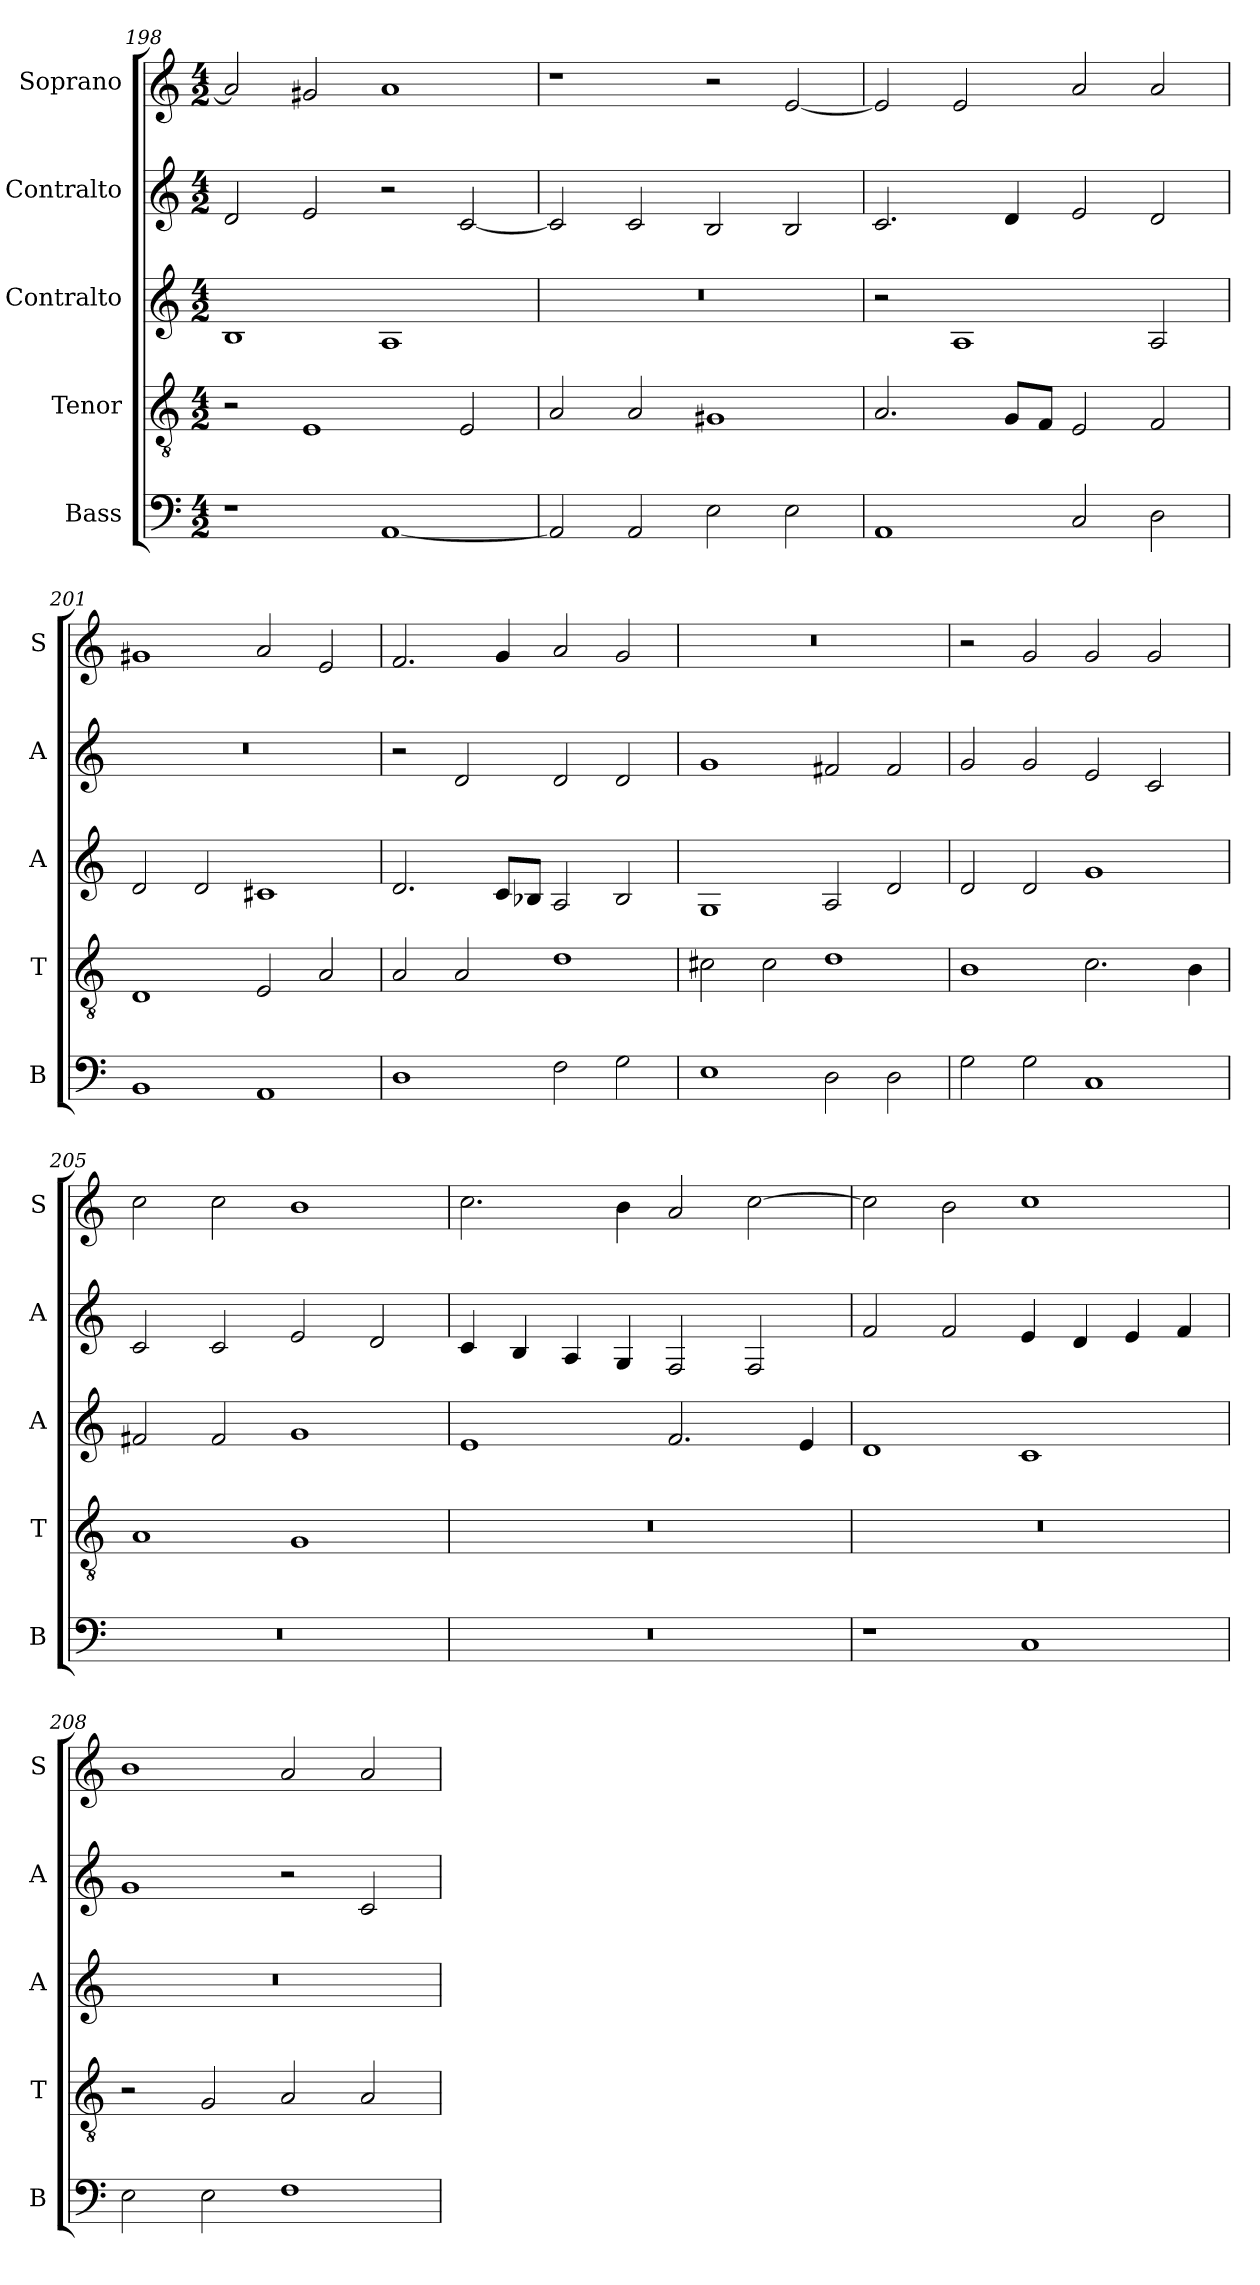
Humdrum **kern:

**kern	**kern	**kern	**kern	**kern
*part5	*part4	*part3	*part2	*part1
*staff5	*staff4	*staff3	*staff2	*staff1
*I"Bass	*I"Tenor	*I"Contralto	*I"Contralto	*I"Soprano
*I'B	*I'T	*I'A	*I'A	*I'S
*clefF4	*clefGv2	*clefG2	*clefG2	*clefG2
*k[]	*k[]	*k[]	*k[]	*k[]
*E:phr	*E:phr	*E:phr	*E:phr	*E:phr
*M4/2	*M4/2	*M4/2	*M4/2	*M4/2
=198	=198	=198	=198	=198
1r	2r	1B	2d	2a]
.	1E	.	2e	2g#X
[1AA	.	1A	2r	1a
.	2E	.	[2c	.
=199	=199	=199	=199	=199
2AA]	2A	0r	2c]	1r
2AA	2A	.	2c	.
2E	1G#X	.	2B	2r
2E	.	.	2B	[2e
=200	=200	=200	=200	=200
1AA	2.A	2r	2.c	2e]
.	.	1A	.	2e
.	8G/L	.	4d	.
.	8F/J	.	.	.
2C	2E	.	2e	2a
2D	2F	2A	2d	2a
=201	=201	=201	=201	=201
1BB	1D	2d	0r	1g#X
.	.	2d	.	.
1AA	2E	1c#X	.	2a
.	2A	.	.	2e
=202	=202	=202	=202	=202
1D	2A	2.d	2r	2.f
.	2A	.	2d	.
.	.	8c/L	.	4g
.	.	8B-X/J	.	.
2F	1d	2A	2d	2a
2G	.	2B-	2d	2g
=203	=203	=203	=203	=203
1E	2c#X	1G	1g	0r
.	2c#	.	.	.
2D	1d	2A	2f#X	.
2D	.	2d	2f#	.
=204	=204	=204	=204	=204
2G	1B	2d	2g	2r
2G	.	2d	2g	2g
1C	2.c	1g	2e	2g
.	.	.	2c	2g
.	4B	.	.	.
=205	=205	=205	=205	=205
0r	1A	2f#X	2c	2cc
.	.	2f#	2c	2cc
.	1G	1g	2e	1b
.	.	.	2d	.
=206	=206	=206	=206	=206
0r	0r	1e	4c	2.cc
.	.	.	4B	.
.	.	.	4A	.
.	.	.	4G	4b
.	.	2.f	2F	2a
.	.	.	2F	[2cc
.	.	4e	.	.
=207	=207	=207	=207	=207
1r	0r	1d	2f	2cc]
.	.	.	2f	2b
1C	.	1c	4e	1cc
.	.	.	4d	.
.	.	.	4e	.
.	.	.	4f	.
=208	=208	=208	=208	=208
2E	2r	0r	1g	1b
2E	2G	.	.	.
1F	2A	.	2r	2a
.	2A	.	2c	2a
=	=	=	=	=
*-	*-	*-	*-	*-
